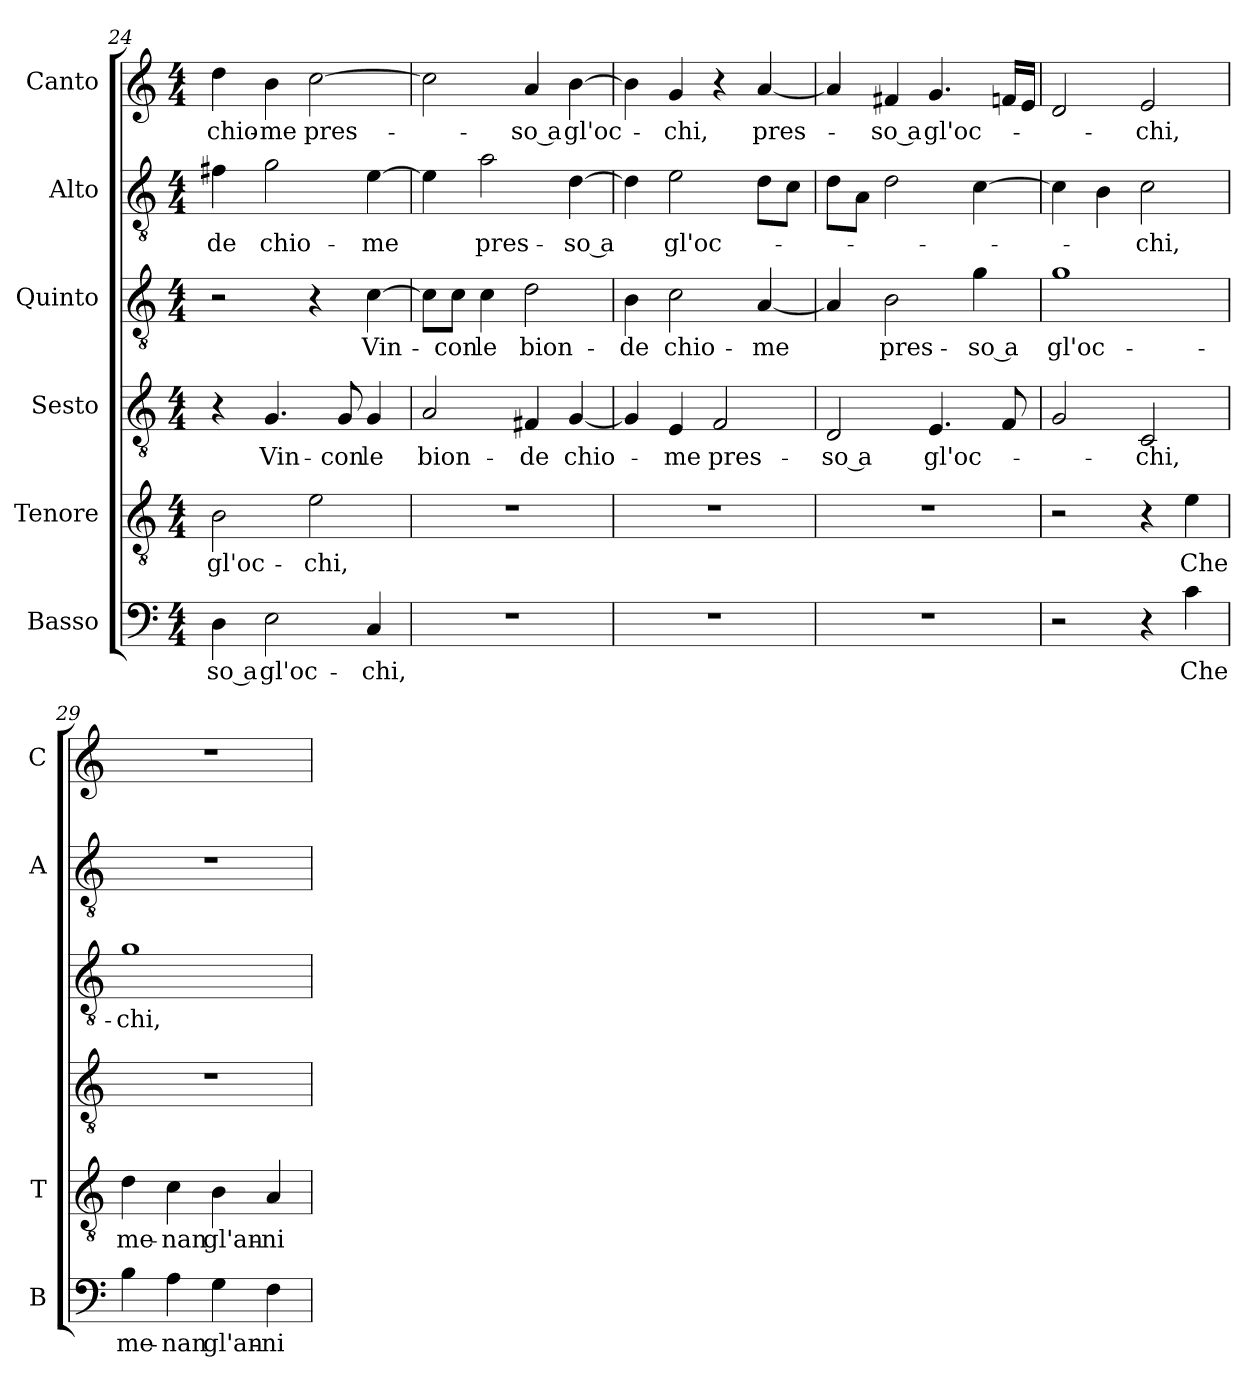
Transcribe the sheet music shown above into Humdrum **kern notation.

**kern	**text	**kern	**text	**kern	**text	**kern	**text	**kern	**text	**kern	**text
*part6	*part6	*part5	*part5	*part4	*part4	*part3	*part3	*part2	*part2	*part1	*part1
*staff6	*staff6	*staff5	*staff5	*staff4	*staff4	*staff3	*staff3	*staff2	*staff2	*staff1	*staff1
*I"Basso	*	*I"Tenore	*	*I"Sesto	*	*I"Quinto	*	*I"Alto	*	*I"Canto	*
*I'B	*	*I'T	*	*	*	*	*	*I'A	*	*I'C	*
*clefF4	*	*clefGv2	*	*clefGv2	*	*clefGv2	*	*clefGv2	*	*clefG2	*
*k[]	*	*k[]	*	*k[]	*	*k[]	*	*k[]	*	*k[]	*
*C:	*	*C:	*	*C:	*	*C:	*	*C:	*	*C:	*
*M4/4	*	*M4/4	*	*M4/4	*	*M4/4	*	*M4/4	*	*M4/4	*
=24	=24	=24	=24	=24	=24	=24	=24	=24	=24	=24	=24
!	!LO:LY:b	!	!	!	!	!	!	!	!	!	!
!	!	!	!LO:LY:b	!	!	!	!	!	!	!	!
!	!	!	!	!	!	!	!	!	!LO:LY:b	!	!
!	!	!	!	!	!	!	!	!	!	!	!LO:LY:b
4D\	-so a	2B\	gl'oc-	4r	.	2r	.	4f#X\	-de	4dd\	chio-
!	!LO:LY:b	!	!	!	!	!	!	!	!	!	!
!	!	!	!	!	!LO:LY:b	!	!	!	!	!	!
!	!	!	!	!	!	!	!	!	!LO:LY:b	!	!
!	!	!	!	!	!	!	!	!	!	!	!LO:LY:b
2E\	gl'oc-	.	.	4.G/	Vin-	.	.	2g\	chio-	4b\	-me
!	!	!	!LO:LY:b	!	!	!	!	!	!	!	!
!	!	!	!	!	!	!	!	!	!	!	!LO:LY:b
.	.	2e\	-chi,	.	.	4r	.	.	.	[2cc\	pres-
!	!	!	!	!	!LO:LY:b	!	!	!	!	!	!
.	.	.	.	8G/	-con	.	.	.	.	.	.
!	!LO:LY:b	!	!	!	!	!	!	!	!	!	!
!	!	!	!	!	!LO:LY:b	!	!	!	!	!	!
!	!	!	!	!	!	!	!LO:LY:b	!	!	!	!
!	!	!	!	!	!	!	!	!	!LO:LY:b	!	!
4C/	-chi,	.	.	4G/	le	[4c\	Vin-	[4e\	-me	.	.
!!LO:LB:g=z
=25	=25	=25	=25	=25	=25	=25	=25	=25	=25	=25	=25
!	!	!	!	!	!LO:LY:b	!	!	!	!	!	!
1r	.	1r	.	2A/	bion-	8c\L]	.	4e\]	.	2cc\]	.
!	!	!	!	!	!	!	!LO:LY:b	!	!	!	!
.	.	.	.	.	.	8c\J	-con	.	.	.	.
!	!	!	!	!	!	!	!LO:LY:b	!	!	!	!
!	!	!	!	!	!	!	!	!	!LO:LY:b	!	!
.	.	.	.	.	.	4c\	le	2a\	pres-	.	.
!	!	!	!	!	!LO:LY:b	!	!	!	!	!	!
!	!	!	!	!	!	!	!LO:LY:b	!	!	!	!
!	!	!	!	!	!	!	!	!	!	!	!LO:LY:b
.	.	.	.	4F#X/	-de	2d\	bion-	.	.	4a/	-so a
!	!	!	!	!	!LO:LY:b	!	!	!	!	!	!
!	!	!	!	!	!	!	!	!	!LO:LY:b	!	!
!	!	!	!	!	!	!	!	!	!	!	!LO:LY:b
.	.	.	.	[4G/	chio-	.	.	[4d\	-so a	[4b\	gl'oc-
=26	=26	=26	=26	=26	=26	=26	=26	=26	=26	=26	=26
!	!	!	!	!	!	!	!LO:LY:b	!	!	!	!
1r	.	1r	.	4G/]	.	4B\	-de	4d\]	.	4b\]	.
!	!	!	!	!	!LO:LY:b	!	!	!	!	!	!
!	!	!	!	!	!	!	!LO:LY:b	!	!	!	!
!	!	!	!	!	!	!	!	!	!LO:LY:b	!	!
!	!	!	!	!	!	!	!	!	!	!	!LO:LY:b
.	.	.	.	4E/	-me	2c\	chio-	2e\	gl'oc-	4g/	-chi,
!	!	!	!	!	!LO:LY:b	!	!	!	!	!	!
.	.	.	.	2F/	pres-	.	.	.	.	4r	.
!	!	!	!	!	!	!	!LO:LY:b	!	!	!	!
!	!	!	!	!	!	!	!	!	!	!	!LO:LY:b
.	.	.	.	.	.	[4A/	-me	8d\L	.	[4a/	pres-
.	.	.	.	.	.	.	.	8c\J	.	.	.
=27	=27	=27	=27	=27	=27	=27	=27	=27	=27	=27	=27
!	!	!	!	!	!LO:LY:b	!	!	!	!	!	!
1r	.	1r	.	2D/	-so a	4A/]	.	8d\L	.	4a/]	.
.	.	.	.	.	.	.	.	8A\J	.	.	.
!	!	!	!	!	!	!	!LO:LY:b	!	!	!	!
!	!	!	!	!	!	!	!	!	!	!	!LO:LY:b
.	.	.	.	.	.	2B\	pres-	2d\	.	4f#X/	-so a
!	!	!	!	!	!LO:LY:b	!	!	!	!	!	!
!	!	!	!	!	!	!	!	!	!	!	!LO:LY:b
.	.	.	.	4.E/	gl'oc-	.	.	.	.	4.g/	gl'oc-
!	!	!	!	!	!	!	!LO:LY:b	!	!	!	!
.	.	.	.	.	.	4g\	-so a	[4c\	.	.	.
.	.	.	.	8F/	.	.	.	.	.	16fn/LL	.
.	.	.	.	.	.	.	.	.	.	16e/JJ	.
=28	=28	=28	=28	=28	=28	=28	=28	=28	=28	=28	=28
!	!	!	!	!	!	!	!LO:LY:b	!	!	!	!
2r	.	2r	.	2G/	.	1g	gl'oc-	4c\]	.	2d/	.
.	.	.	.	.	.	.	.	4B\	.	.	.
!	!	!	!	!	!LO:LY:b	!	!	!	!	!	!
!	!	!	!	!	!	!	!	!	!LO:LY:b	!	!
!	!	!	!	!	!	!	!	!	!	!	!LO:LY:b
4r	.	4r	.	2C/	-chi,	.	.	2c\	-chi,	2e/	-chi,
!	!LO:LY:b	!	!	!	!	!	!	!	!	!	!
!	!	!	!LO:LY:b	!	!	!	!	!	!	!	!
4c\	Che	4e\	Che	.	.	.	.	.	.	.	.
=29	=29	=29	=29	=29	=29	=29	=29	=29	=29	=29	=29
!	!LO:LY:b	!	!	!	!	!	!	!	!	!	!
!	!	!	!LO:LY:b	!	!	!	!	!	!	!	!
!	!	!	!	!	!	!	!LO:LY:b	!	!	!	!
4B\	me-	4d\	me-	1r	.	1g	-chi,	1r	.	1r	.
!	!LO:LY:b	!	!	!	!	!	!	!	!	!	!
!	!	!	!LO:LY:b	!	!	!	!	!	!	!	!
4A\	-nan	4c\	-nan	.	.	.	.	.	.	.	.
!	!LO:LY:b	!	!	!	!	!	!	!	!	!	!
!	!	!	!LO:LY:b	!	!	!	!	!	!	!	!
4G\	gl'an-	4B\	gl'an-	.	.	.	.	.	.	.	.
!	!LO:LY:b	!	!	!	!	!	!	!	!	!	!
!	!	!	!LO:LY:b	!	!	!	!	!	!	!	!
4F\	-ni	4A/	-ni	.	.	.	.	.	.	.	.
=	=	=	=	=	=	=	=	=	=	=	=
*-	*-	*-	*-	*-	*-	*-	*-	*-	*-	*-	*-
